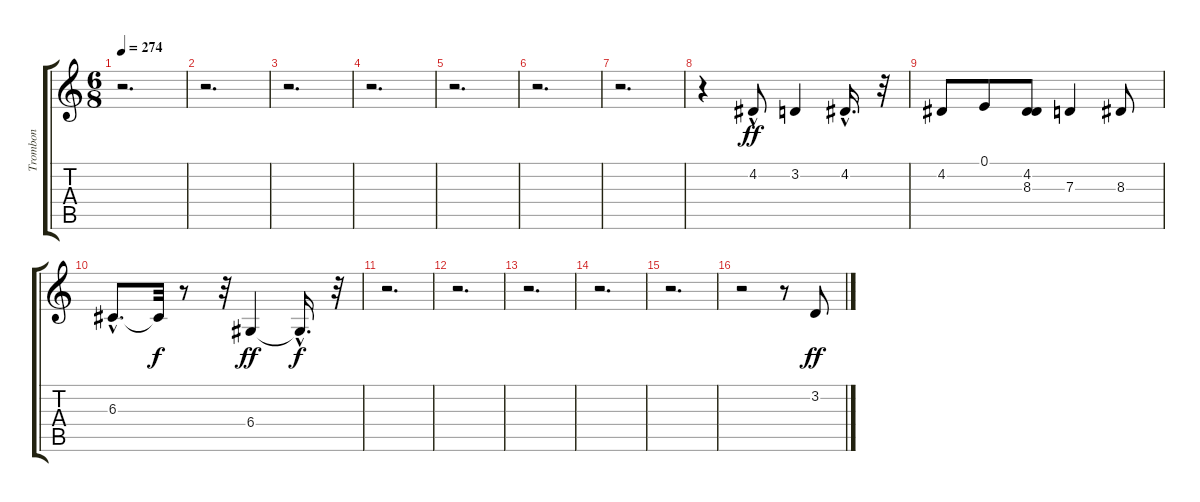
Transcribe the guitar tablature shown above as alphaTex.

\track ("Trombon   (Adorno" "Trombon   ") {instrument trombone}
\staff {score tabs}
\tuning (E4 B3 G3 D3 A2 E2) {hide}
\ts (6 8)
\tempo 274
\clef g2
\ks c
r.2{d dy f} |
r.2{d} |
r.2{d} |
r.2{d} |
r.2{d} |
r.2{d} |
r.2{d} |
r.4 4.2{hac}.8{dy ff} 3.2.4 4.2{hac}.16{d} r.32 |
4.2.8 0.1.8 (4.2 8.3).8 7.3.4 8.3.8 |
6.3{hac}.8{d} 6.3{t}.32{dy f} r.8 r.32 6.4.4{dy ff} 6.4{hac t}.16{d dy f} r.32 |
r.2{d} |
r.2{d} |
r.2{d} |
r.2{d} |
r.2{d} |
r.2 r.8 3.2.8{dy ff}
